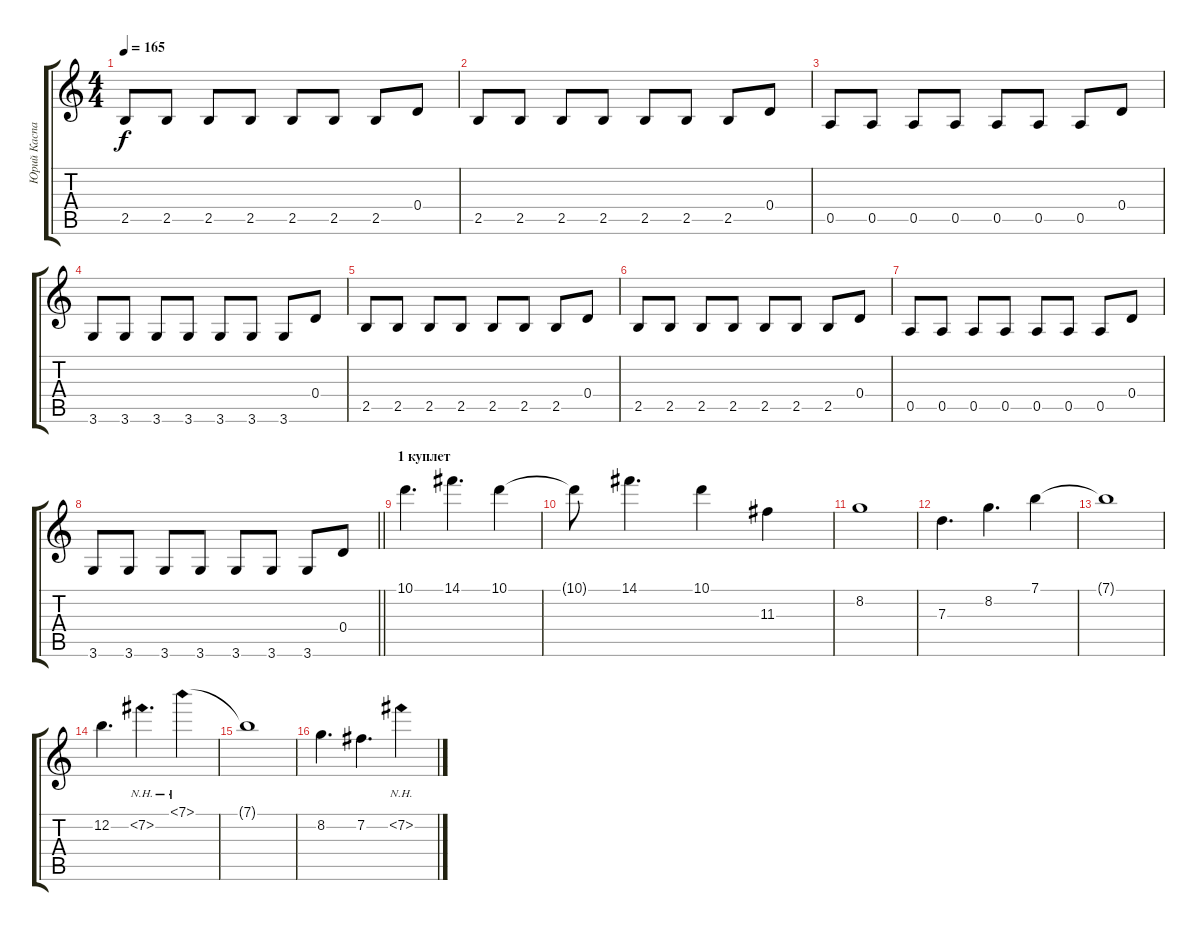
\track ("Юрий Каспарян" "Юрий Каспа") {instrument overdrivenguitar}
\staff {score tabs}
\tuning (E4 B3 G3 D3 A2 E2) {hide}
\ts (4 4)
\tempo 165
\clef g2
\ks c
2.5.8{dy f} 2.5.8 2.5.8 2.5.8 2.5.8 2.5.8 2.5.8 0.4.8 |
2.5.8 2.5.8 2.5.8 2.5.8 2.5.8 2.5.8 2.5.8 0.4.8 |
0.5.8 0.5.8 0.5.8 0.5.8 0.5.8 0.5.8 0.5.8 0.4.8 |
3.6.8 3.6.8 3.6.8 3.6.8 3.6.8 3.6.8 3.6.8 0.4.8 |
2.5.8 2.5.8 2.5.8 2.5.8 2.5.8 2.5.8 2.5.8 0.4.8 |
2.5.8 2.5.8 2.5.8 2.5.8 2.5.8 2.5.8 2.5.8 0.4.8 |
0.5.8 0.5.8 0.5.8 0.5.8 0.5.8 0.5.8 0.5.8 0.4.8 |
\barLineRight lightlight
3.6.8 3.6.8 3.6.8 3.6.8 3.6.8 3.6.8 3.6.8 0.4.8 |
\section ("" "1 куплет")
10.1.4{d instrument electricguitarmuted} 14.1.4{d} 10.1.4 |
10.1{t}.8 14.1.4{d} 10.1.4 11.3.4 |
8.2.1 |
7.3.4{d} 8.2.4{d} 7.1.4 |
7.1{t}.1 |
12.2.4{d} 7.2{nh}.4{d} 7.1{nh}.4 |
7.1{t}.1 |
8.2.4{d} 7.2.4{d} 7.2{nh}.4
